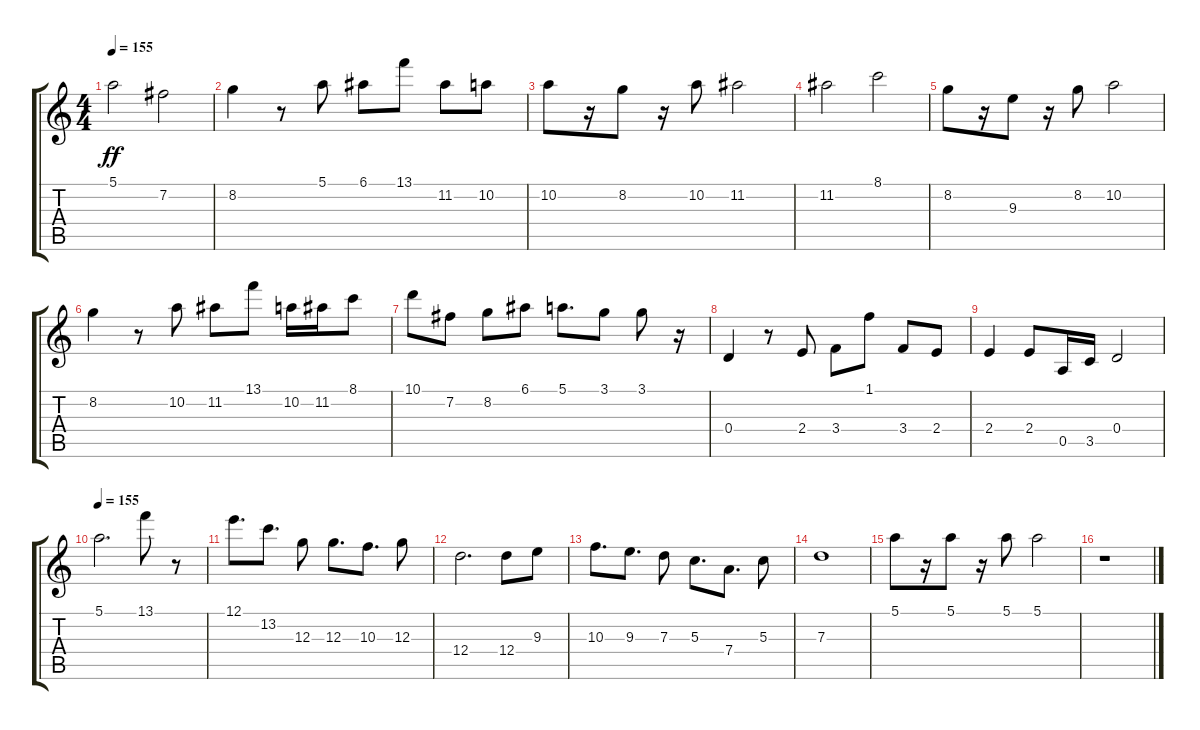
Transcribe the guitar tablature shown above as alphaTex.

\track "" {instrument distortionguitar}
\staff {score tabs}
\tuning (E4 B3 G3 D3 A2 E2) {hide}
\ts (4 4)
\tempo 155
\clef g2
\ks c
5.1.2{dy ff} 7.2.2 |
8.2.4 r.8 5.1.8 6.1.8 13.1.8 11.2.8 10.2.8 |
10.2.8 r.16 8.2.8 r.16 10.2.8 11.2.2 |
11.2.2 8.1.2 |
8.2.8 r.16 9.3.8 r.16 8.2.8 10.2.2 |
8.2.4 r.8 10.2.8 11.2.8 13.1.8 10.2.16 11.2.16 8.1.8 |
10.1.8 7.2.8 8.2.8 6.1.8 5.1.8{d} 3.1.8 3.1.8 r.16 |
0.4.4 r.8 2.4.8 3.4.8 1.1.8 3.4.8 2.4.8 |
2.4.4 2.4.8 0.5.16 3.5.16 0.4.2 |
\tempo 155
5.1.2{d} 13.1.8 r.8 |
12.1.8{d} 13.2.8{d} 12.3.8 12.3.8{d} 10.3.8{d} 12.3.8 |
12.4.2{d} 12.4.8 9.3.8 |
10.3.8{d} 9.3.8{d} 7.3.8 5.3.8{d} 7.4.8{d} 5.3.8 |
7.3.1 |
5.1.8 r.16 5.1.8 r.16 5.1.8 5.1.2 |
r.1
